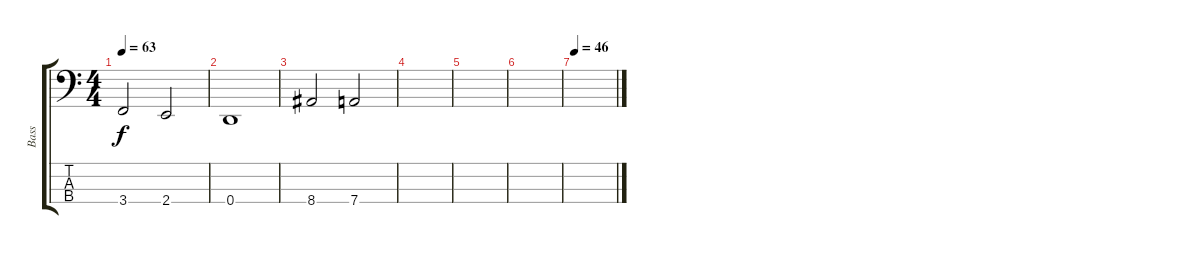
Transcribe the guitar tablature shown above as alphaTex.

\track ("Bass" "Bass") {instrument electricbassfinger}
\staff {score tabs}
\tuning (G2 D2 A1 D1) {hide}
\ts (4 4)
\tempo 63
\clef f4
\ks c
3.4.2{dy f} 2.4.2 |
0.4.1 |
8.4.2 7.4.2 |
|
|
|
\tempo 46
